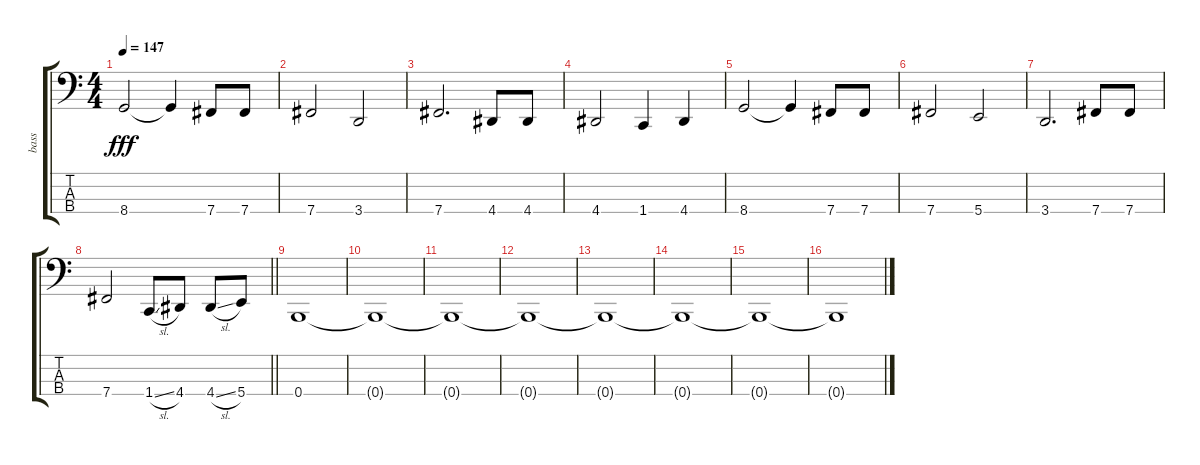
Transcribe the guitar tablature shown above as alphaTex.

\track ("bass" "bass") {instrument electricbasspick}
\staff {score tabs}
\tuning (E2 B1 Gb1 B0) {hide}
\ts (4 4)
\section ("" "")
\tempo 147
\clef f4
\ks c
8.4.2{dy fff} 8.4{t}.4 7.4.8 7.4.8 |
7.4.2 3.4.2 |
7.4.2{d} 4.4.8 4.4.8 |
4.4.2 1.4.4 4.4.4 |
8.4.2 8.4{t}.4 7.4.8 7.4.8 |
7.4.2 5.4.2 |
3.4.2{d} 7.4.8 7.4.8 |
\barLineRight lightlight
7.4.2 1.4{sl}.8 4.4.8 4.4{sl}.8 5.4.8 |
\section ("" "")
0.4.1 |
0.4{t}.1 |
0.4{t}.1 |
0.4{t}.1 |
0.4{t}.1 |
0.4{t}.1 |
0.4{t}.1 |
0.4{t}.1
